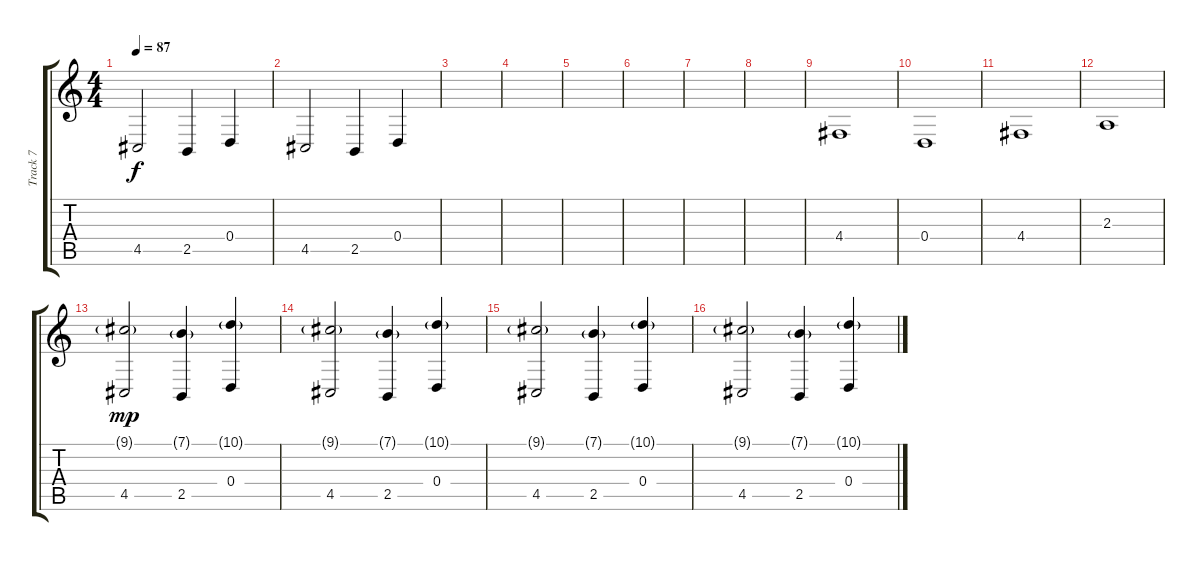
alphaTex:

\track ("Track 7" "Track 7") {instrument violin}
\staff {score tabs}
\tuning (E4 B3 G3 D3 A2 E2) {hide}
\ts (4 4)
\tempo 87
\clef g2
\ks c
4.5.2{dy f} 2.5.4 0.4.4 |
4.5.2 2.5.4 0.4.4 |
|
|
|
|
|
|
4.4.1 |
0.4.1 |
4.4.1 |
2.3.1 |
(9.1{g} 4.5).2{dy mp} (7.1{g} 2.5).4 (10.1{g} 0.4).4 |
(9.1{g} 4.5).2 (7.1{g} 2.5).4 (10.1{g} 0.4).4 |
(9.1{g} 4.5).2 (7.1{g} 2.5).4 (10.1{g} 0.4).4 |
(9.1{g} 4.5).2 (7.1{g} 2.5).4 (10.1{g} 0.4).4
